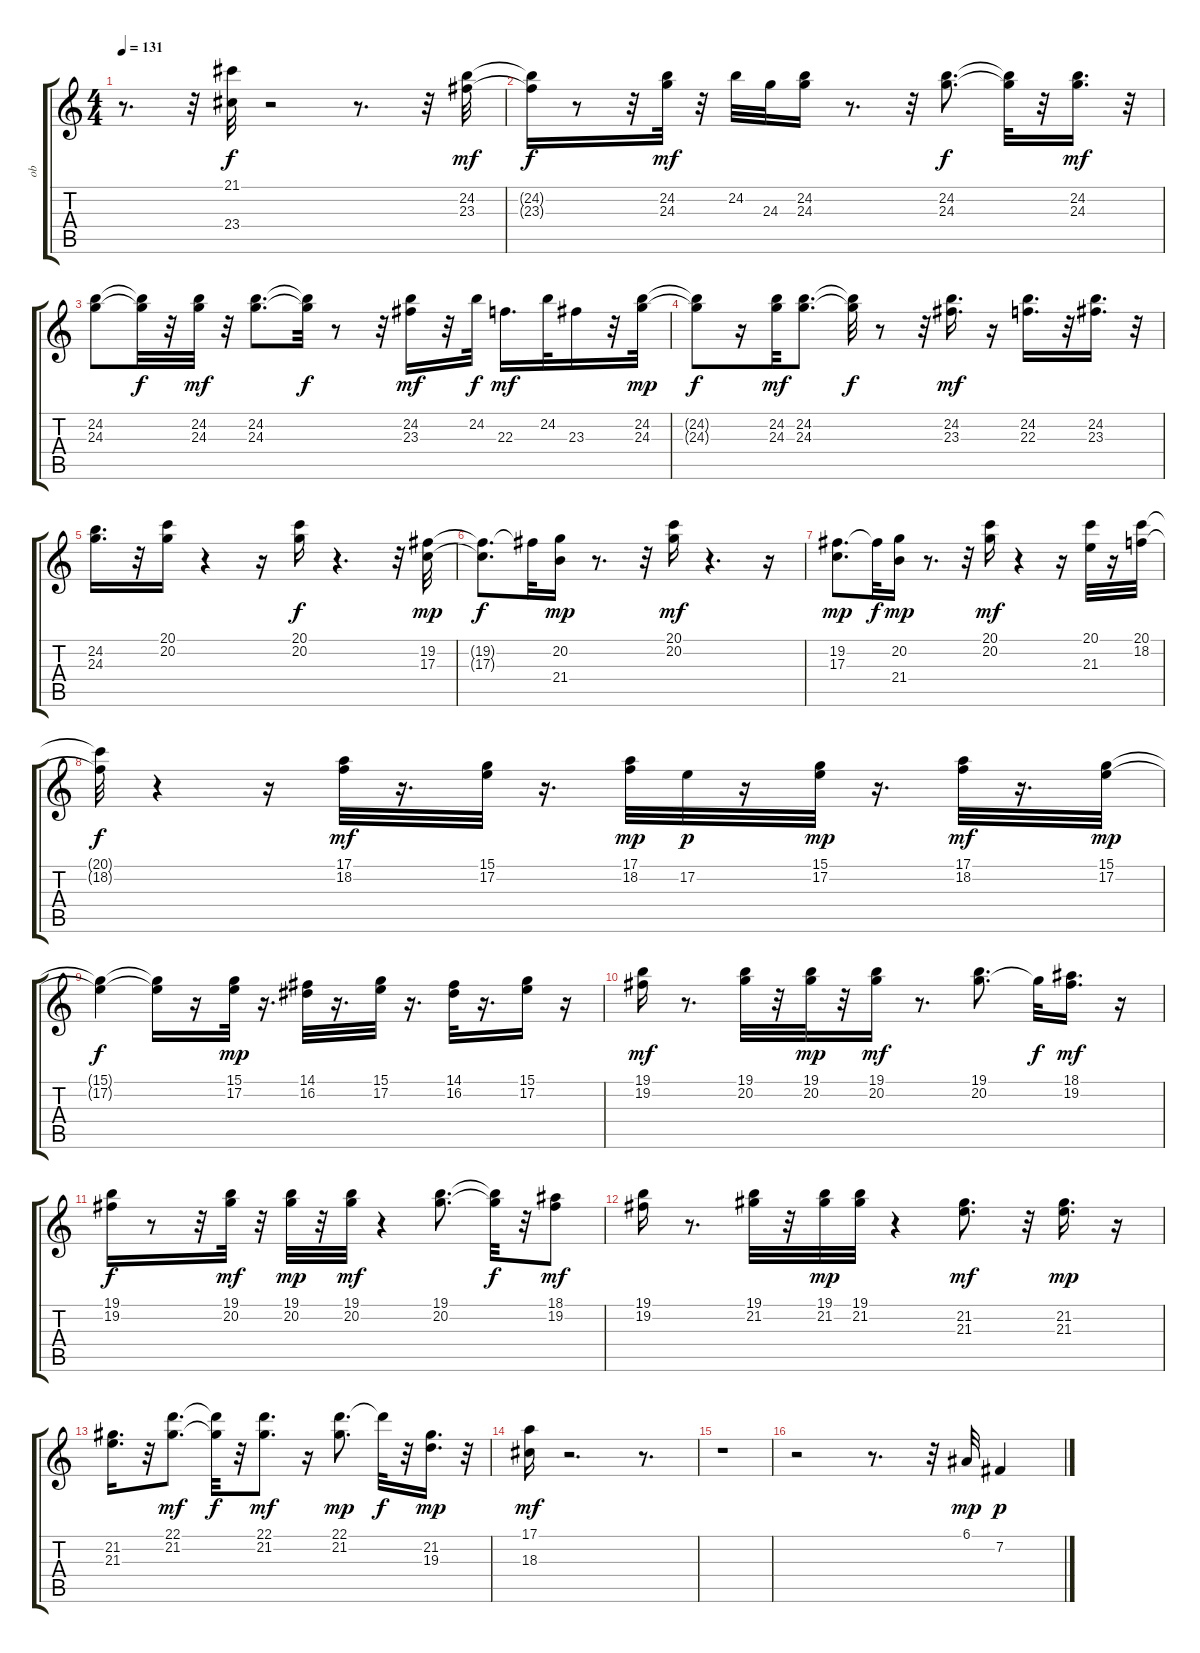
\track ("ob" "ob") {instrument oboe}
\staff {score tabs}
\tuning (E4 B3 G3 D3 A2 E2) {hide}
\ts (4 4)
\tempo 131
\clef g2
\ks c
r.8{d dy ff} r.32 (21.1 23.4).32{dy f} r.2 r.8{d} r.32 (24.2 23.3).32{dy mf} |
(24.2{t} 23.3{t}).16{dy f} r.8 r.32 (24.2 24.3).32{dy mf} r.32 24.2.32 24.3.32 (24.2 24.3).16 r.8{d} r.32 (24.2 24.3).8{d dy f} (24.2{t} 24.3{t}).32 r.32 (24.2 24.3).16{d dy mf} r.32 |
(24.2 24.3).8 (24.2{t} 24.3{t}).32{dy f} r.32 (24.2 24.3).32{dy mf} r.32 (24.2 24.3).8{d} (24.2{t} 24.3{t}).32{dy f} r.8 r.32 (24.2 23.3).16{dy mf} r.32 24.2.32{dy f} 22.3.16{d dy mf} 24.2.32 23.3.16 r.32 (24.2 24.3).32{dy mp} |
(24.2{t} 24.3{t}).8{dy f} r.16 (24.2 24.3).32{dy mf} (24.2 24.3).8{d} (24.2{t} 24.3{t}).32{dy f} r.8 r.32 (24.2 23.3).16{d dy mf} r.16 (24.2 22.3).16{d} r.32 (24.2 23.3).16{d} r.32 |
(24.2 24.3).16{d} r.32 (20.1 20.2).16 r.4 r.16 (20.1 20.2).16{dy f} r.4{d} r.32 (19.2 17.3).32{dy mp} |
(19.2{t} 17.3{t}).8{d dy f} 19.2{t}.32 (20.2 21.4).16{dy mp} r.8{d} r.32 (20.1 20.2).16{dy mf} r.4{d} r.16 |
(19.2 17.3).8{d dy mp} 19.2{t}.32{dy f} (20.2 21.4).16{dy mp} r.8{d} r.32 (20.1 20.2).16{dy mf} r.4 r.16 (20.1 21.3).32 r.16 (20.1 18.2).32 |
(20.1{t} 18.2{t}).32{dy f} r.4 r.16 (17.1 18.2).32{dy mf} r.16{d} (15.1 17.2).32 r.16{d} (17.1 18.2).32{dy mp} 17.2.32{dy p} r.16 (15.1 17.2).32{dy mp} r.16{d} (17.1 18.2).32{dy mf} r.16{d} (15.1 17.2).32{dy mp} |
(15.1{t} 17.2{t}).4{dy f} (15.1{t} 17.2{t}).16 r.16 (15.1 17.2).32{dy mp} r.16{d} (14.1 16.2).32 r.16{d} (15.1 17.2).32 r.16{d} (14.1 16.2).32 r.16{d} (15.1 17.2).16 r.16 |
(19.1 19.2).16{dy mf} r.8{d} (19.1 20.2).32 r.32 (19.1 20.2).32{dy mp} r.32 (19.1 20.2).16{dy mf} r.8{d} (19.1 20.2).8{d} 20.2{t}.32{dy f} (18.1 19.2).16{d dy mf} r.16 |
(19.1 19.2).16{dy f} r.8 r.32 (19.1 20.2).32{dy mf} r.32 (19.1 20.2).32{dy mp} r.32 (19.1 20.2).32{dy mf} r.4 (19.1 20.2).8{d} (19.1{t} 20.2{t}).32{dy f} r.32 (18.1 19.2).8{dy mf} |
(19.1 19.2).16 r.8{d} (19.1 21.2).32 r.32 (19.1 21.2).32{dy mp} (19.1 21.2).32 r.4 (21.2 21.3).8{d dy mf} r.32 (21.2 21.3).16{d dy mp} r.16 |
(21.2 21.3).16{d} r.32 (22.1 21.2).8{d dy mf} (22.1{t} 21.2{t}).32{dy f} r.32 (22.1 21.2).8{d dy mf} r.16 (22.1 21.2).8{d dy mp} 22.1{t}.32{dy f} r.32 (21.2 19.3).16{d dy mp} r.32 |
(17.1 18.3).16{dy mf} r.2{d} r.8{d} |
r.1 |
r.2 r.8{d} r.32 6.1.32{dy mp} 7.2.4{dy p}
